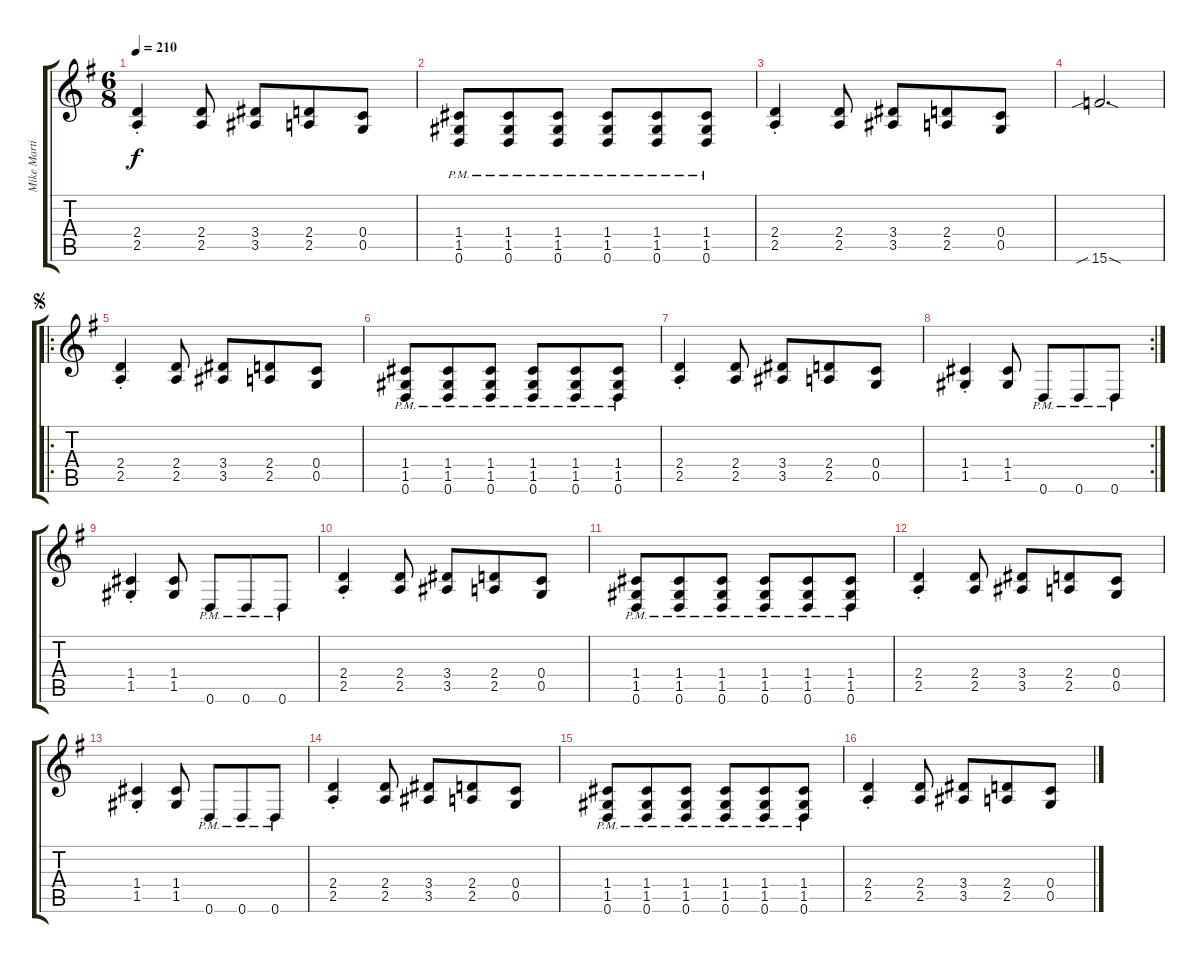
\track ("Mike Martin" "Mike Marti") {instrument distortionguitar}
\staff {score tabs}
\tuning (D4 A3 F3 C3 G2 D2) {hide}
\ts (6 8)
\tempo 210
\clef g2
\ks g
(2.4{st} 2.5{st}).4{dy f} (2.4 2.5).8 (3.4 3.5).8 (2.4 2.5).8 (0.4 0.5).8 |
(1.4{pm} 1.5{pm} 0.6{pm}).8 (1.4{pm} 1.5{pm} 0.6{pm}).8 (1.4{pm} 1.5{pm} 0.6{pm}).8 (1.4{pm} 1.5{pm} 0.6{pm}).8 (1.4{pm} 1.5{pm} 0.6{pm}).8 (1.4{pm} 1.5{pm} 0.6{pm}).8 |
(2.4{st} 2.5{st}).4 (2.4 2.5).8 (3.4 3.5).8 (2.4 2.5).8 (0.4 0.5).8 |
15.6{sib sod}.2{d} |
\ro
\jump segno
(2.4{st} 2.5{st}).4 (2.4 2.5).8 (3.4 3.5).8 (2.4 2.5).8 (0.4 0.5).8 |
(1.4{pm} 1.5{pm} 0.6{pm}).8 (1.4{pm} 1.5{pm} 0.6{pm}).8 (1.4{pm} 1.5{pm} 0.6{pm}).8 (1.4{pm} 1.5{pm} 0.6{pm}).8 (1.4{pm} 1.5{pm} 0.6{pm}).8 (1.4{pm} 1.5{pm} 0.6{pm}).8 |
(2.4{st} 2.5{st}).4 (2.4 2.5).8 (3.4 3.5).8 (2.4 2.5).8 (0.4 0.5).8 |
\rc 2
(1.4{st} 1.5{st}).4 (1.4 1.5).8 0.6{pm}.8 0.6{pm}.8 0.6{pm}.8 |
(1.4{st} 1.5{st}).4 (1.4 1.5).8 0.6{pm}.8 0.6{pm}.8 0.6{pm}.8 |
(2.4{st} 2.5{st}).4 (2.4 2.5).8 (3.4 3.5).8 (2.4 2.5).8 (0.4 0.5).8 |
(1.4{pm} 1.5{pm} 0.6{pm}).8 (1.4{pm} 1.5{pm} 0.6{pm}).8 (1.4{pm} 1.5{pm} 0.6{pm}).8 (1.4{pm} 1.5{pm} 0.6{pm}).8 (1.4{pm} 1.5{pm} 0.6{pm}).8 (1.4{pm} 1.5{pm} 0.6{pm}).8 |
(2.4{st} 2.5{st}).4 (2.4 2.5).8 (3.4 3.5).8 (2.4 2.5).8 (0.4 0.5).8 |
(1.4{st} 1.5{st}).4 (1.4 1.5).8 0.6{pm}.8 0.6{pm}.8 0.6{pm}.8 |
(2.4{st} 2.5{st}).4 (2.4 2.5).8 (3.4 3.5).8 (2.4 2.5).8 (0.4 0.5).8 |
(1.4{pm} 1.5{pm} 0.6{pm}).8 (1.4{pm} 1.5{pm} 0.6{pm}).8 (1.4{pm} 1.5{pm} 0.6{pm}).8 (1.4{pm} 1.5{pm} 0.6{pm}).8 (1.4{pm} 1.5{pm} 0.6{pm}).8 (1.4{pm} 1.5{pm} 0.6{pm}).8 |
(2.4{st} 2.5{st}).4 (2.4 2.5).8 (3.4 3.5).8 (2.4 2.5).8 (0.4 0.5).8
